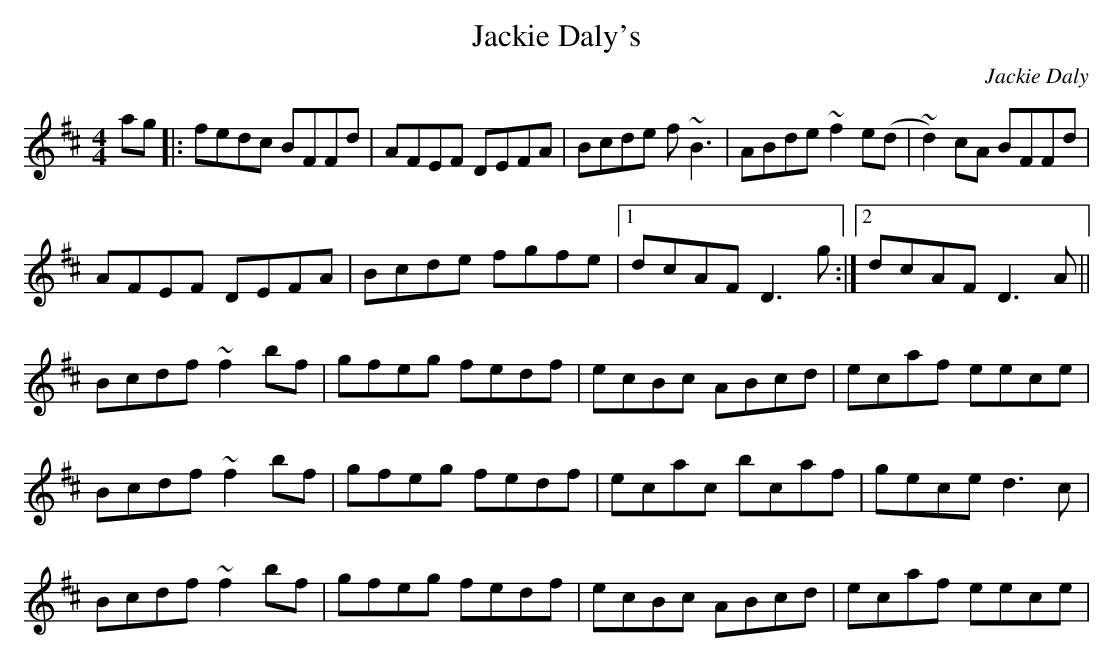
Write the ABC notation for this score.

X:1
T:Jackie Daly's
M:4/4
L:1/8
C:Jackie Daly
K:BMin
ag|:fedc BFFd|AFEF DEFA|Bcde f~B3|ABde ~f2e(d|~d2)cA BFFd|
!AFEF DEFA|Bcde fgfe|1dcAF D3g:|2dcAF D3A||
!Bcdf ~f2bf|gfeg fedf|ecBc ABcd|ecaf eece|
!Bcdf ~f2bf|gfeg fedf|ecac bcaf|gece d3c|
!Bcdf ~f2bf|gfeg fedf|ecBc ABcd|ecaf eece|
